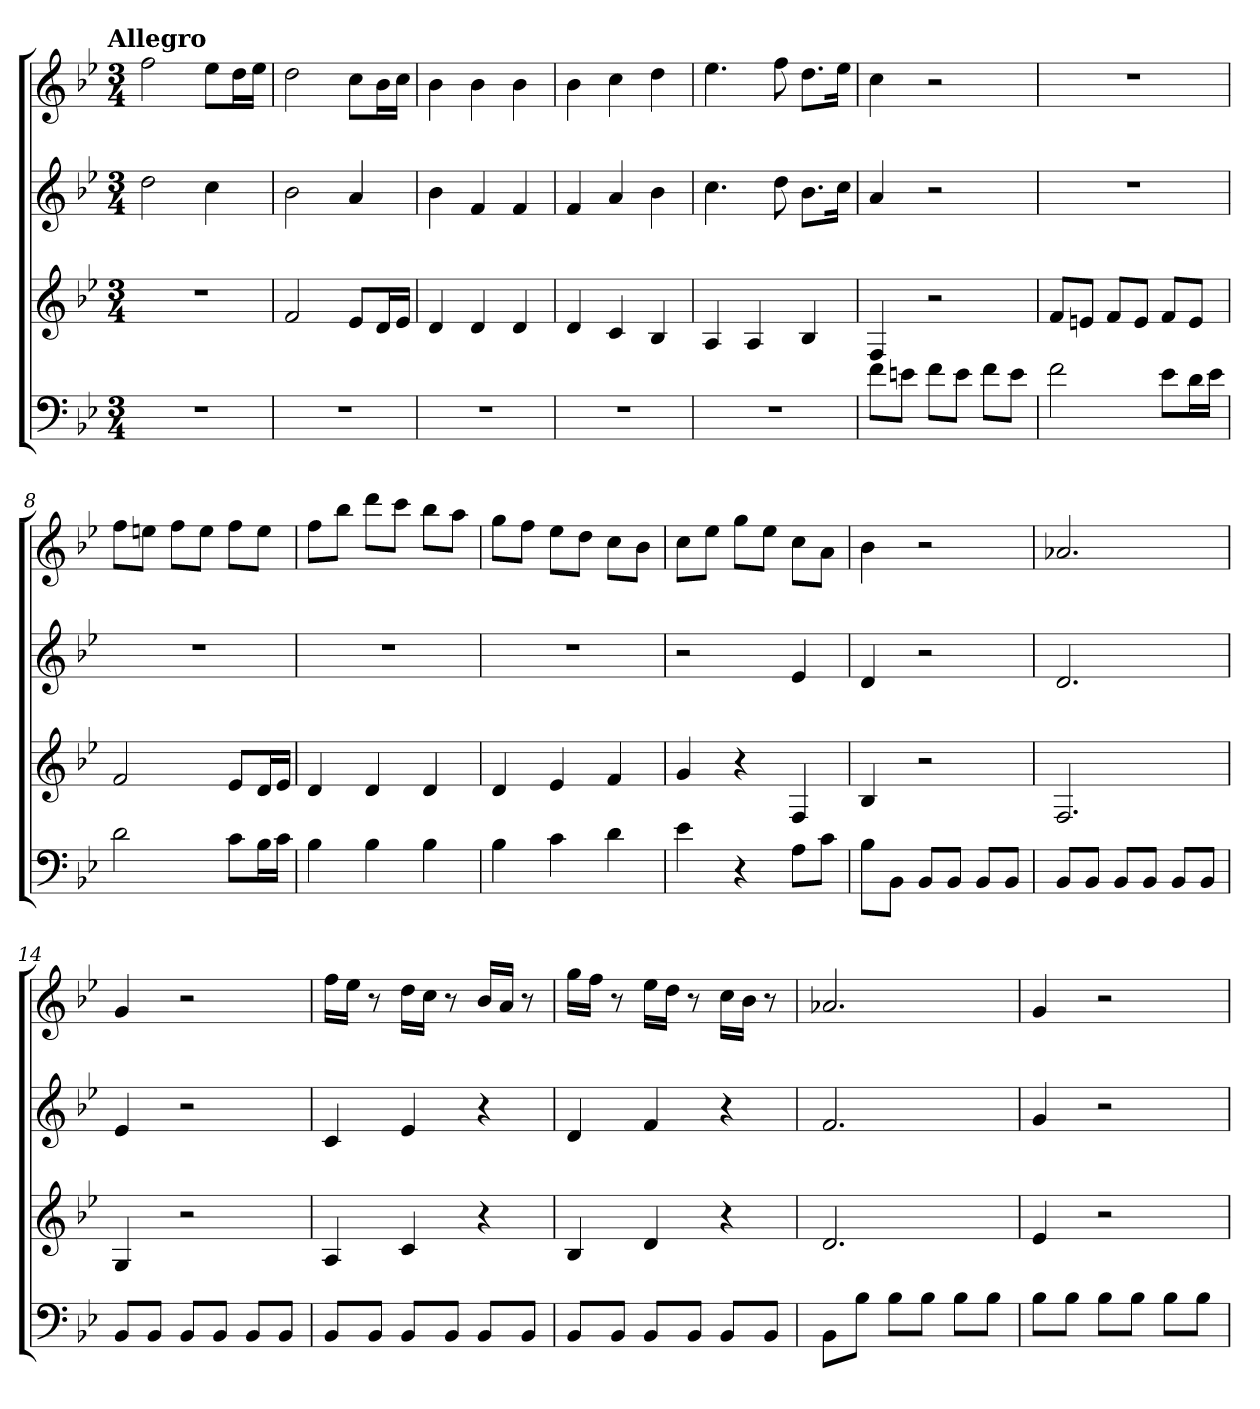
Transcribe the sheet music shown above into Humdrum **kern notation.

**kern	**kern	**kern	**kern
*part4	*part3	*part2	*part1
*staff4	*staff3	*staff2	*staff1
*k[b-e-]	*k[b-e-]	*k[b-e-]	*k[b-e-]
*B-:	*B-:	*B-:	*B-:
!!LO:TX:omd:t=Allegro
*M3/4	*M3/4	*M3/4	*M3/4
*MM132	*MM132	*MM132	*MM132
=	=	=	=
2.r	2.r	2dd	2ff
.	.	4cc	8ee-L
.	.	.	16ddL
.	.	.	16ee-JJ
=2	=2	=2	=2
2.r	2f	2b-	2dd
.	8e-L	4a	8ccL
.	16dL	.	16b-L
.	16e-JJ	.	16ccJJ
=3	=3	=3	=3
2.r	4d	4b-	4b-
.	4d	4f	4b-
.	4d	4f	4b-
=4	=4	=4	=4
2.r	4d	4f	4b-
.	4c	4a	4cc
.	4B-	4b-	4dd
=5	=5	=5	=5
2.r	4A	4.cc	4.ee-
.	4A	.	.
.	.	8dd	8ff
.	4B-	8.b-L	8.ddL
.	.	16ccJk	16ee-Jk
=6	=6	=6	=6
8fL	4F	4a	4cc
8enJ	.	.	.
8fL	2r	2r	2r
8eJ	.	.	.
8fL	.	.	.
8eJ	.	.	.
=7	=7	=7	=7
2f	8fL	2.r	2.r
.	8enJ	.	.
.	8fL	.	.
.	8eJ	.	.
8e-L	8fL	.	.
16dL	8eJ	.	.
16e-JJ	.	.	.
=8	=8	=8	=8
2d	2f	2.r	8ffL
.	.	.	8eenJ
.	.	.	8ffL
.	.	.	8eeJ
8cL	8e-L	.	8ffL
16B-L	16dL	.	8eeJ
16cJJ	16e-JJ	.	.
=9	=9	=9	=9
4B-	4d	2.r	8ffL
.	.	.	8bb-J
4B-	4d	.	8dddL
.	.	.	8cccJ
4B-	4d	.	8bb-L
.	.	.	8aaJ
=10	=10	=10	=10
4B-	4d	2.r	8ggL
.	.	.	8ffJ
4c	4e-	.	8ee-L
.	.	.	8ddJ
4d	4f	.	8ccL
.	.	.	8b-J
=11	=11	=11	=11
4e-	4g	2r	8ccL
.	.	.	8ee-J
4r	4r	.	8ggL
.	.	.	8ee-J
8AL	4F	4e-	8ccL
8cJ	.	.	8aJ
=12	=12	=12	=12
8B-L	4B-	4d	4b-
8BB-J	.	.	.
8BB-L	2r	2r	2r
8BB-J	.	.	.
8BB-L	.	.	.
8BB-J	.	.	.
=13	=13	=13	=13
8BB-L	2.F	2.d	2.a-X
8BB-J	.	.	.
8BB-L	.	.	.
8BB-J	.	.	.
8BB-L	.	.	.
8BB-J	.	.	.
=14	=14	=14	=14
8BB-L	4G	4e-	4g
8BB-J	.	.	.
8BB-L	2r	2r	2r
8BB-J	.	.	.
8BB-L	.	.	.
8BB-J	.	.	.
=15	=15	=15	=15
8BB-L	4A	4c	16ffLL
.	.	.	16ee-JJ
8BB-J	.	.	8r
8BB-L	4c	4e-	16ddLL
.	.	.	16ccJJ
8BB-J	.	.	8r
8BB-L	4r	4r	16b-LL
.	.	.	16aJJ
8BB-J	.	.	8r
=16	=16	=16	=16
8BB-L	4B-	4d	16ggLL
.	.	.	16ffJJ
8BB-J	.	.	8r
8BB-L	4d	4f	16ee-LL
.	.	.	16ddJJ
8BB-J	.	.	8r
8BB-L	4r	4r	16ccLL
.	.	.	16b-JJ
8BB-J	.	.	8r
=17	=17	=17	=17
8BB-L	2.d	2.f	2.a-X
8B-J	.	.	.
8B-L	.	.	.
8B-J	.	.	.
8B-L	.	.	.
8B-J	.	.	.
=18	=18	=18	=18
8B-L	4e-	4g	4g
8B-J	.	.	.
8B-L	2r	2r	2r
8B-J	.	.	.
8B-L	.	.	.
8B-J	.	.	.
=	=	=	=
*-	*-	*-	*-
